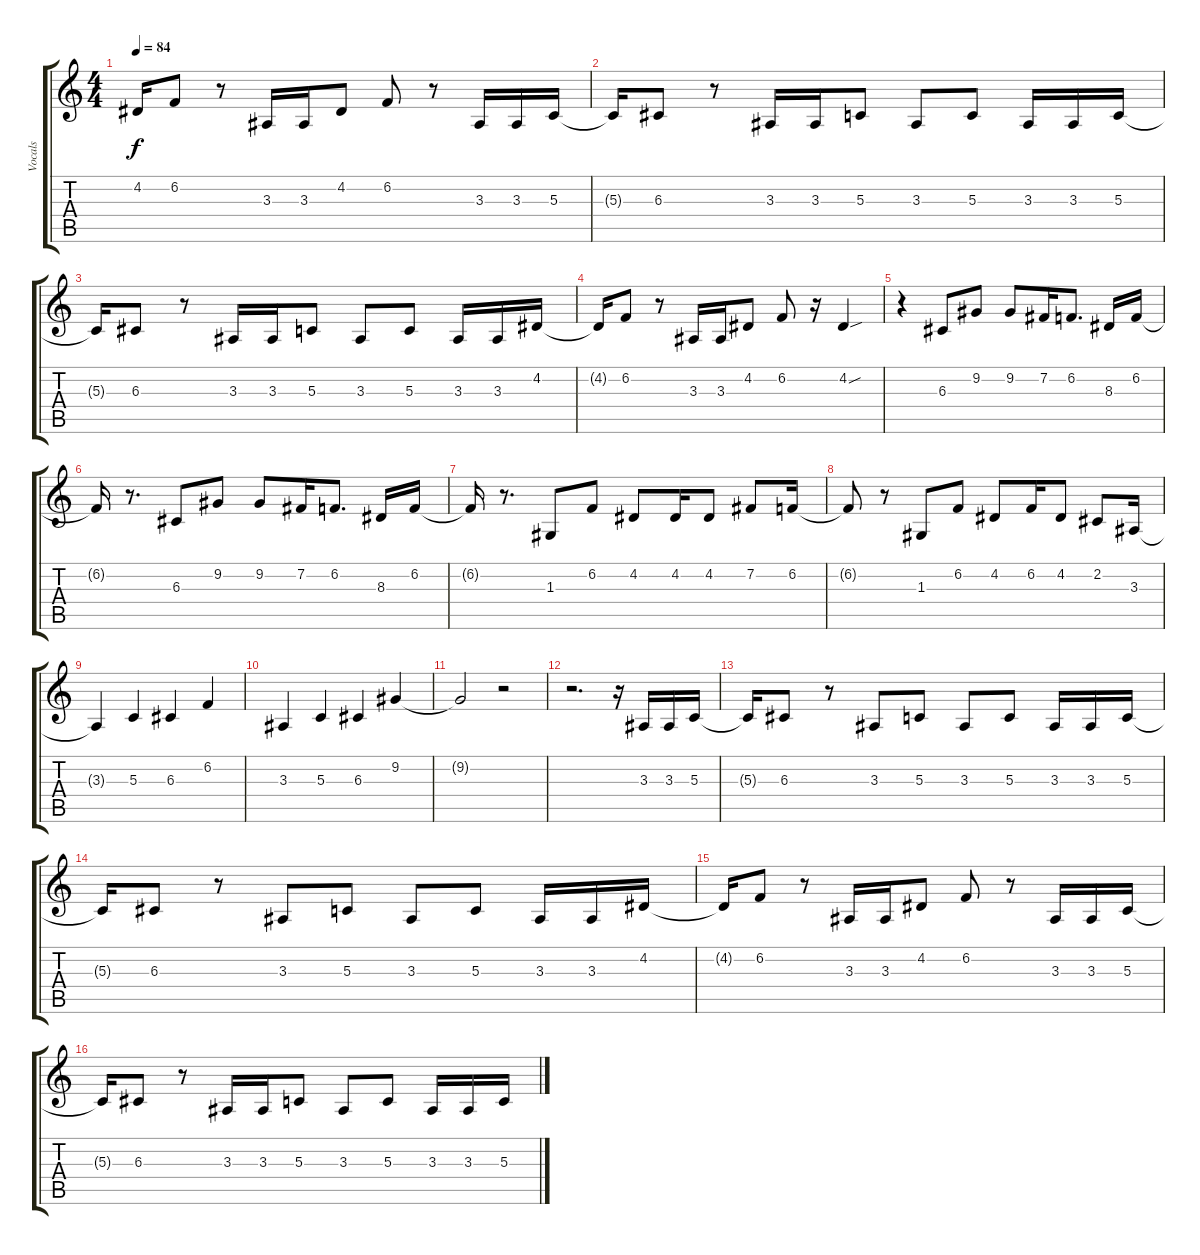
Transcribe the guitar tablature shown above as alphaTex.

\track ("Vocals" "Vocals") {instrument sopranosax}
\staff {score tabs}
\tuning (E4 B3 G3 D3 A2 E2) {hide}
\ts (4 4)
\tempo 84
\clef g2
\ks c
4.2{t}.16{dy f} 6.2.8 r.8 3.3.16 3.3.16 4.2.8 6.2.8 r.8 3.3.16 3.3.16 5.3.16 |
5.3{t}.16 6.3.8 r.8 3.3.16 3.3.16 5.3.8 3.3.8 5.3.8 3.3.16 3.3.16 5.3.16 |
5.3{t}.16 6.3.8 r.8 3.3.16 3.3.16 5.3.8 3.3.8 5.3.8 3.3.16 3.3.16 4.2.16 |
4.2{t}.16 6.2.8 r.8 3.3.16 3.3.16 4.2.8 6.2.8 r.16 4.2{sou}.4 |
r.4 6.3.8 9.2.8 9.2.8 7.2.16 6.2.8{d} 8.3.16 6.2.16 |
6.2{t}.16 r.8{d} 6.3.8 9.2.8 9.2.8 7.2.16 6.2.8{d} 8.3.16 6.2.16 |
6.2{t}.16 r.8{d} 1.3.8 6.2.8 4.2.8 4.2.16 4.2.8 7.2.8 6.2.16 |
6.2{t}.8 r.8 1.3.8 6.2.8 4.2.8 6.2.16 4.2.8 2.2.8 3.3.16 |
3.3{t}.4 5.3.4 6.3.4 6.2.4 |
3.3.4 5.3.4 6.3.4 9.2.4 |
9.2{t}.2 r.2 |
r.2{d} r.16 3.3.16 3.3.16 5.3.16 |
5.3{t}.16 6.3.8 r.8 3.3.8 5.3.8 3.3.8 5.3.8 3.3.16 3.3.16 5.3.16 |
5.3{t}.16 6.3.8 r.8 3.3.8 5.3.8 3.3.8 5.3.8 3.3.16 3.3.16 4.2.16 |
4.2{t}.16 6.2.8 r.8 3.3.16 3.3.16 4.2.8 6.2.8 r.8 3.3.16 3.3.16 5.3.16 |
5.3{t}.16 6.3.8 r.8 3.3.16 3.3.16 5.3.8 3.3.8 5.3.8 3.3.16 3.3.16 5.3.16
